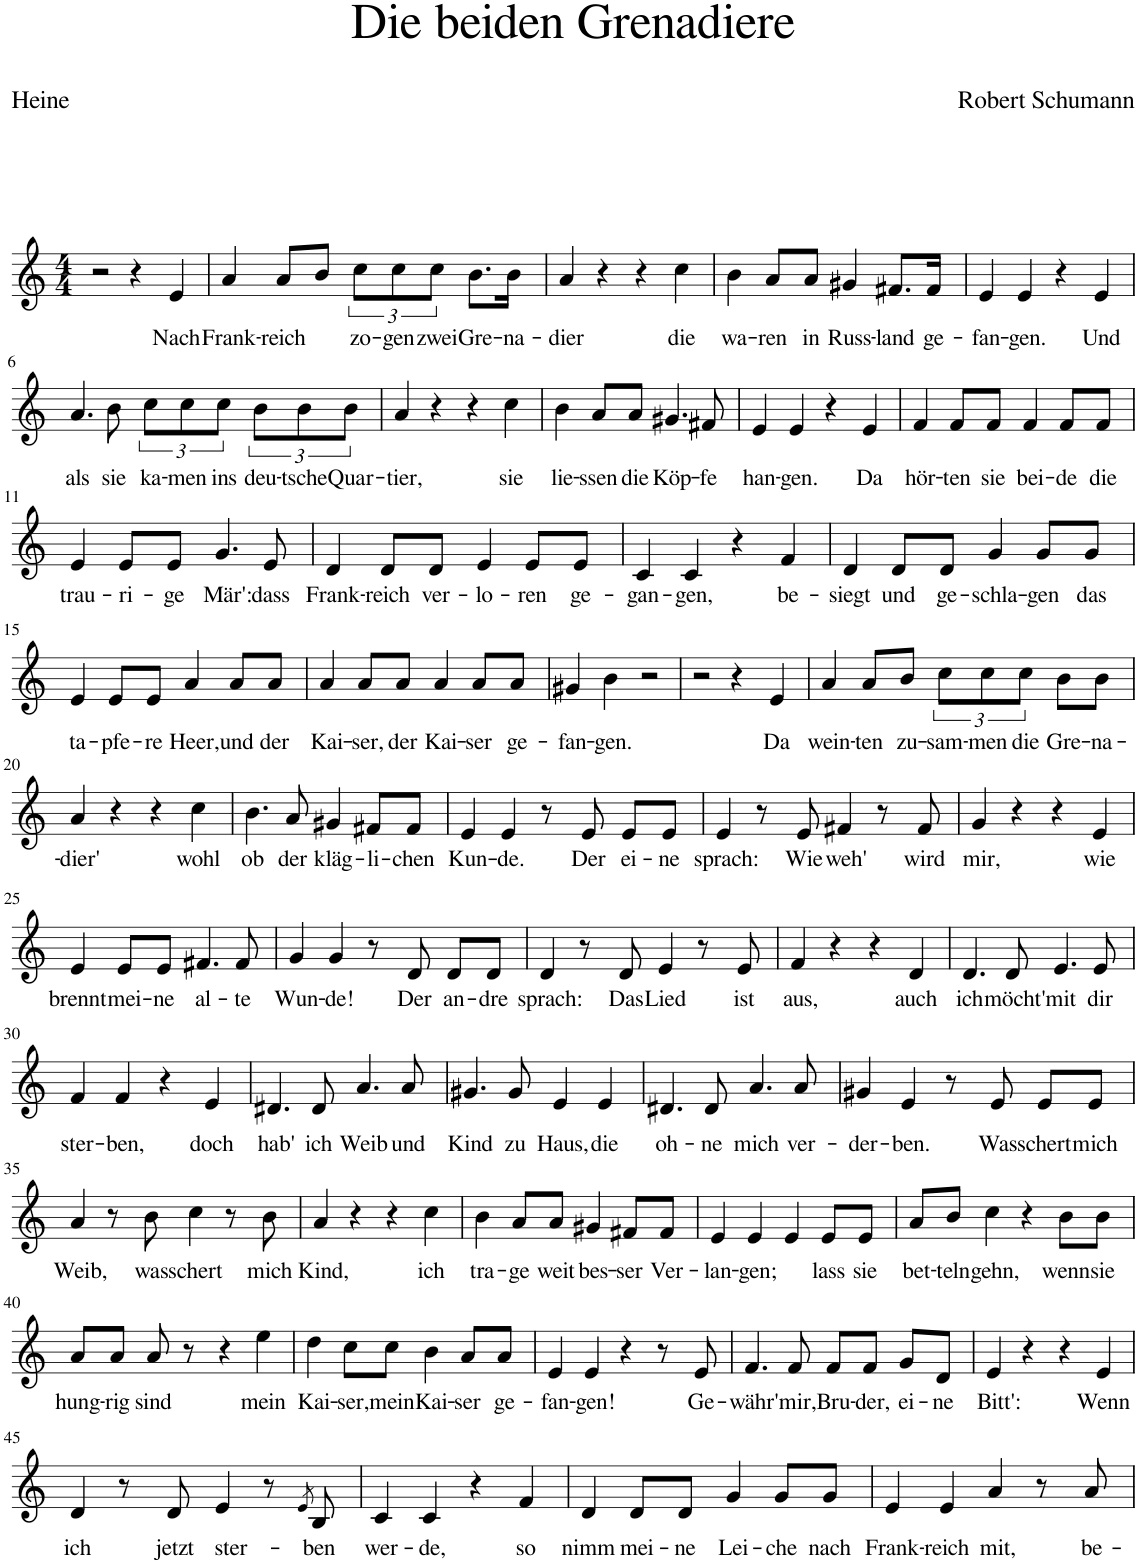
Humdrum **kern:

**kern	**text
*part1	*part1
*staff1	*staff1
*I"Piano	*
*I'Pno	*
*clefG2	*
*k[]	*
*M4/4	*
=1	=1
2r	.
4r	.
!	!LO:LY:b
4e/	Nach
=2	=2
!	!LO:LY:b
4a/	Frank-
!	!LO:LY:b
8a/L	-reich
8b/J	.
!	!LO:LY:b
12cc\L	zo-
!	!LO:LY:b
12cc\	-gen
!	!LO:LY:b
12cc\J	zwei
!	!LO:LY:b
8.b\L	Gre-
!	!LO:LY:b
16b\Jk	-na-
=3	=3
!	!LO:LY:b
4a/	-dier
4r	.
4r	.
!	!LO:LY:b
4cc\	die
=4	=4
!	!LO:LY:b
4b\	wa-
!	!LO:LY:b
8a/L	-ren
!	!LO:LY:b
8a/J	in
!	!LO:LY:b
4g#X/	Russ-
!	!LO:LY:b
8.f#X/L	-land
!	!LO:LY:b
16f#/Jk	ge-
=5	=5
!	!LO:LY:b
4e/	-fan-
!	!LO:LY:b
4e/	-gen.
4r	.
!	!LO:LY:b
4e/	Und
!!LO:LB:g=z
=6	=6
!	!LO:LY:b
4.a/	als
!	!LO:LY:b
8b\	sie
!	!LO:LY:b
12cc\L	ka-
!	!LO:LY:b
12cc\	-men
!	!LO:LY:b
12cc\J	ins
!	!LO:LY:b
12b\L	deu-
!	!LO:LY:b
12b\	-tsche
!	!LO:LY:b
12b\J	Quar-
=7	=7
!	!LO:LY:b
4a/	-tier,
4r	.
4r	.
!	!LO:LY:b
4cc\	sie
=8	=8
!	!LO:LY:b
4b\	lie-
!	!LO:LY:b
8a/L	-ssen
!	!LO:LY:b
8a/J	die
!	!LO:LY:b
4.g#X/	Köp-
!	!LO:LY:b
8f#X/	-fe
=9	=9
!	!LO:LY:b
4e/	han-
!	!LO:LY:b
4e/	-gen.
4r	.
!	!LO:LY:b
4e/	Da
=10	=10
!	!LO:LY:b
4f/	hör-
!	!LO:LY:b
8f/L	-ten
!	!LO:LY:b
8f/J	sie
!	!LO:LY:b
4f/	bei-
!	!LO:LY:b
8f/L	-de
!	!LO:LY:b
8f/J	die
!!LO:LB:g=z
=11	=11
!	!LO:LY:b
4e/	trau-
!	!LO:LY:b
8e/L	-ri-
!	!LO:LY:b
8e/J	-ge
!	!LO:LY:b
4.g/	Mär':
!	!LO:LY:b
8e/	dass
=12	=12
!	!LO:LY:b
4d/	Frank-
!	!LO:LY:b
8d/L	-reich
!	!LO:LY:b
8d/J	ver-
!	!LO:LY:b
4e/	-lo-
!	!LO:LY:b
8e/L	-ren
!	!LO:LY:b
8e/J	ge-
=13	=13
!	!LO:LY:b
4c/	-gan-
!	!LO:LY:b
4c/	-gen,
4r	.
!	!LO:LY:b
4f/	be-
=14	=14
!	!LO:LY:b
4d/	-siegt
!	!LO:LY:b
8d/L	und
!	!LO:LY:b
8d/J	ge-
!	!LO:LY:b
4g/	-schla-
!	!LO:LY:b
8g/L	-gen
!	!LO:LY:b
8g/J	das
!!LO:LB:g=z
=15	=15
!	!LO:LY:b
4e/	ta-
!	!LO:LY:b
8e/L	-pfe-
!	!LO:LY:b
8e/J	-re
!	!LO:LY:b
4a/	Heer,
!	!LO:LY:b
8a/L	und
!	!LO:LY:b
8a/J	der
=16	=16
!	!LO:LY:b
4a/	Kai-
!	!LO:LY:b
8a/L	-ser,
!	!LO:LY:b
8a/J	der
!	!LO:LY:b
4a/	Kai-
!	!LO:LY:b
8a/L	-ser
!	!LO:LY:b
8a/J	ge-
=17	=17
!	!LO:LY:b
4g#X/	-fan-
!	!LO:LY:b
4b\	-gen.
2r	.
=18	=18
2r	.
4r	.
!	!LO:LY:b
4e/	Da
=19	=19
!	!LO:LY:b
4a/	wein-
!	!LO:LY:b
8a/L	-ten
!	!LO:LY:b
8b/J	zu-
!	!LO:LY:b
12cc\L	-sam-
!	!LO:LY:b
12cc\	-men
!	!LO:LY:b
12cc\J	die
!	!LO:LY:b
8b\L	Gre-
!	!LO:LY:b
8b\J	-na-
!!LO:LB:g=z
=20	=20
!	!LO:LY:b
4a/	-dier'
4r	.
4r	.
!	!LO:LY:b
4cc\	wohl
=21	=21
!	!LO:LY:b
4.b\	ob
!	!LO:LY:b
8a/	der
!	!LO:LY:b
4g#X/	kläg-
!	!LO:LY:b
8f#X/L	-li-
!	!LO:LY:b
8f#/J	-chen
=22	=22
!	!LO:LY:b
4e/	Kun-
!	!LO:LY:b
4e/	-de.
8r	.
!	!LO:LY:b
8e/	Der
!	!LO:LY:b
8e/L	ei-
!	!LO:LY:b
8e/J	-ne
=23	=23
!	!LO:LY:b
4e/	sprach:
8r	.
!	!LO:LY:b
8e/	Wie
!	!LO:LY:b
4f#X/	weh'
8r	.
!	!LO:LY:b
8f#/	wird
=24	=24
!	!LO:LY:b
4g/	mir,
4r	.
4r	.
!	!LO:LY:b
4e/	wie
!!LO:LB:g=z
=25	=25
!	!LO:LY:b
4e/	brennt
!	!LO:LY:b
8e/L	mei-
!	!LO:LY:b
8e/J	-ne
!	!LO:LY:b
4.f#X/	al-
!	!LO:LY:b
8f#/	-te
=26	=26
!	!LO:LY:b
4g/	Wun-
!	!LO:LY:b
4g/	-de!
8r	.
!	!LO:LY:b
8d/	Der
!	!LO:LY:b
8d/L	an-
!	!LO:LY:b
8d/J	-dre
=27	=27
!	!LO:LY:b
4d/	sprach:
8r	.
!	!LO:LY:b
8d/	Das
!	!LO:LY:b
4e/	Lied
8r	.
!	!LO:LY:b
8e/	ist
=28	=28
!	!LO:LY:b
4f/	aus,
4r	.
4r	.
!	!LO:LY:b
4d/	auch
=29	=29
!	!LO:LY:b
4.d/	ich
!	!LO:LY:b
8d/	möcht'
!	!LO:LY:b
4.e/	mit
!	!LO:LY:b
8e/	dir
!!LO:LB:g=z
=30	=30
!	!LO:LY:b
4f/	ster-
!	!LO:LY:b
4f/	-ben,
4r	.
!	!LO:LY:b
4e/	doch
=31	=31
!	!LO:LY:b
4.d#X/	hab'
!	!LO:LY:b
8d#/	ich
!	!LO:LY:b
4.a/	Weib
!	!LO:LY:b
8a/	und
=32	=32
!	!LO:LY:b
4.g#X/	Kind
!	!LO:LY:b
8g#/	zu
!	!LO:LY:b
4e/	Haus,
!	!LO:LY:b
4e/	die
=33	=33
!	!LO:LY:b
4.d#X/	oh-
!	!LO:LY:b
8d#/	-ne
!	!LO:LY:b
4.a/	mich
!	!LO:LY:b
8a/	ver-
=34	=34
!	!LO:LY:b
4g#X/	-der-
!	!LO:LY:b
4e/	ben.
8r	.
!	!LO:LY:b
8e/	Was
!	!LO:LY:b
8e/L	schert
!	!LO:LY:b
8e/J	mich
!!LO:LB:g=z
=35	=35
!	!LO:LY:b
4a/	Weib,
8r	.
!	!LO:LY:b
8b\	was
!	!LO:LY:b
4cc\	schert
8r	.
!	!LO:LY:b
8b\	mich
=36	=36
!	!LO:LY:b
4a/	Kind,
4r	.
4r	.
!	!LO:LY:b
4cc\	ich
=37	=37
!	!LO:LY:b
4b\	tra-
!	!LO:LY:b
8a/L	-ge
!	!LO:LY:b
8a/J	weit
!	!LO:LY:b
4g#X/	bes-
!	!LO:LY:b
8f#X/L	-ser
!	!LO:LY:b
8f#/J	Ver-
=38	=38
!	!LO:LY:b
4e/	-lan-
!	!LO:LY:b
4e/	-gen;
4e/	.
!	!LO:LY:b
8e/L	lass
!	!LO:LY:b
8e/J	sie
=39	=39
!	!LO:LY:b
8a/L	bet-
!	!LO:LY:b
8b/J	-teln
!	!LO:LY:b
4cc\	gehn,
4r	.
!	!LO:LY:b
8b\L	wenn
!	!LO:LY:b
8b\J	sie
!!LO:LB:g=z
=40	=40
!	!LO:LY:b
8a/L	hung-
!	!LO:LY:b
8a/J	-rig
!	!LO:LY:b
8a/	sind
8r	.
4r	.
!	!LO:LY:b
4ee\	mein
=41	=41
!	!LO:LY:b
4dd\	Kai-
!	!LO:LY:b
8cc\L	-ser,
!	!LO:LY:b
8cc\J	mein
!	!LO:LY:b
4b\	Kai-
!	!LO:LY:b
8a/L	-ser
!	!LO:LY:b
8a/J	ge-
=42	=42
!	!LO:LY:b
4e/	fan-
!	!LO:LY:b
4e/	gen!
4r	.
8r	.
!	!LO:LY:b
8e/	Ge-
=43	=43
!	!LO:LY:b
4.f/	währ'
!	!LO:LY:b
8f/	mir,
!	!LO:LY:b
8f/L	Bru-
!	!LO:LY:b
8f/J	-der,
!	!LO:LY:b
8g/L	ei-
!	!LO:LY:b
8d/J	-ne
=44	=44
!	!LO:LY:b
4e/	Bitt':
4r	.
4r	.
!	!LO:LY:b
4e/	Wenn
!!LO:LB:g=z
=45	=45
!	!LO:LY:b
4d/	ich
8r	.
!	!LO:LY:b
8d/	jetzt
!	!LO:LY:b
4e/	ster-
8r	.
8qe/	.
!	!LO:LY:b
8B/	-ben
=46	=46
!	!LO:LY:b
4c/	wer-
!	!LO:LY:b
4c/	de,
4r	.
!	!LO:LY:b
4f/	so
=47	=47
!	!LO:LY:b
4d/	nimm
!	!LO:LY:b
8d/L	mei-
!	!LO:LY:b
8d/J	-ne
!	!LO:LY:b
4g/	Lei-
!	!LO:LY:b
8g/L	-che
!	!LO:LY:b
8g/J	nach
=48	=48
!	!LO:LY:b
4e/	Frank-
!	!LO:LY:b
4e/	-reich
!	!LO:LY:b
4a/	mit,
8r	.
!	!LO:LY:b
8a/	be-
=	=
*-	*-
